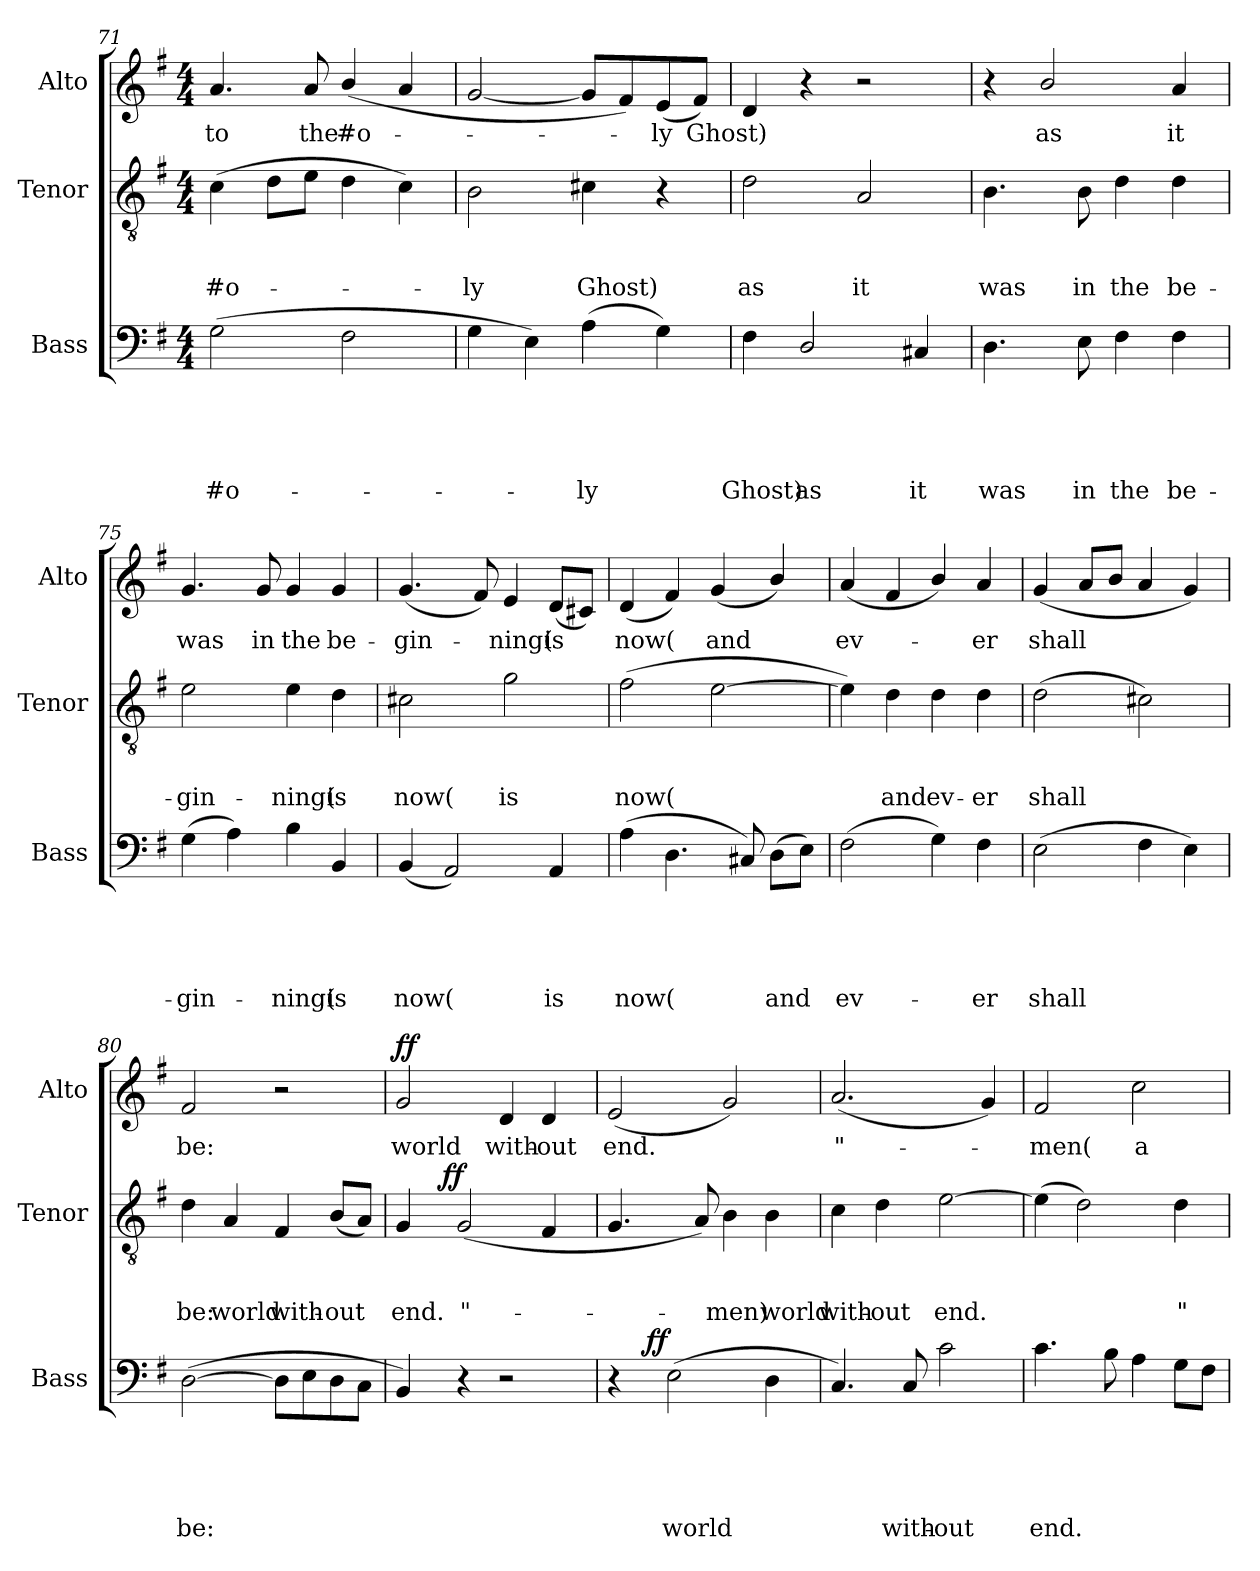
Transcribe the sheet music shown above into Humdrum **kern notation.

**kern	**text	**text	**text	**text	**text	**dynam	**kern	**text	**text	**text	**dynam	**kern	**text	**dynam
*part3	*part3	*part3	*part3	*part3	*part3	*part3	*part2	*part2	*part2	*part2	*part2	*part1	*part1	*part1
*staff3	*staff3	*staff3	*staff3	*staff3	*staff3	*staff3	*staff2	*staff2	*staff2	*staff2	*staff2	*staff1	*staff1	*staff1
*I"Bass	*	*	*	*	*	*	*I"Tenor	*	*	*	*	*I"Alto	*	*
*I'Bass	*	*	*	*	*	*	*I'Tenor	*	*	*	*	*I'Alto	*	*
*clefF4	*	*	*	*	*	*	*clefGv2	*	*	*	*	*clefG2	*	*
*k[f#]	*	*	*	*	*	*	*k[f#]	*	*	*	*	*k[f#]	*	*
*G:	*	*	*	*	*	*	*G:	*	*	*	*	*G:	*	*
*M4/4	*	*	*	*	*	*	*M4/4	*	*	*	*	*M4/4	*	*
=71	=71	=71	=71	=71	=71	=71	=71	=71	=71	=71	=71	=71	=71	=71
!	!	!	!	!	!LO:LY:b	!	!	!	!	!LO:LY:b	!	!	!LO:LY:b	!
(>2G\	.	.	.	.	#o-	.	(>4c\	.	.	#o-	.	4.a/	to	.
.	.	.	.	.	.	.	8d\L	.	.	.	.	.	.	.
!	!	!	!	!	!	!	!	!	!	!	!	!	!LO:LY:b	!
.	.	.	.	.	.	.	8e\J	.	.	.	.	8a/	the	.
!	!	!	!	!	!	!	!	!	!	!	!	!	!LO:LY:b	!
2F#\	.	.	.	.	.	.	4d\	.	.	.	.	(<4b/	#o-	.
.	.	.	.	.	.	.	4c\)	.	.	.	.	4a/	.	.
=72	=72	=72	=72	=72	=72	=72	=72	=72	=72	=72	=72	=72	=72	=72
!	!	!	!	!	!	!	!	!	!	!LO:LY:b	!	!	!	!
4G\	.	.	.	.	.	.	2B\	.	.	-ly	.	[<2g/	.	.
4E\)	.	.	.	.	.	.	.	.	.	.	.	.	.	.
!	!	!	!	!	!LO:LY:b	!	!	!	!	!LO:LY:b	!	!	!	!
(>4A\	.	.	.	.	-ly	.	4c#X\	.	.	Ghost)	.	8g/L]	.	.
.	.	.	.	.	.	.	.	.	.	.	.	8f#/)	.	.
!	!	!	!	!	!	!	!	!	!	!	!	!	!LO:LY:b	!
4G\)	.	.	.	.	.	.	4r	.	.	.	.	(<8e/	-ly	.
!	!	!	!	!	!	!	!	!	!	!	!	!	!LO:LY:b	!
.	.	.	.	.	.	.	.	.	.	.	.	8f#/J)	Ghost)	.
=73	=73	=73	=73	=73	=73	=73	=73	=73	=73	=73	=73	=73	=73	=73
!	!	!	!	!	!LO:LY:b	!	!	!	!	!LO:LY:b	!	!	!	!
4F#\	.	.	.	.	Ghost)	.	2d\	.	.	as	.	4d/	.	.
!	!	!	!	!	!LO:LY:b	!	!	!	!	!	!	!	!	!
2D/	.	.	.	.	as	.	.	.	.	.	.	4r	.	.
!	!	!	!	!	!	!	!	!	!	!LO:LY:b	!	!	!	!
.	.	.	.	.	.	.	2A/	.	.	it	.	2r	.	.
!	!	!	!	!	!LO:LY:b	!	!	!	!	!	!	!	!	!
4C#X/	.	.	.	.	it	.	.	.	.	.	.	.	.	.
=74	=74	=74	=74	=74	=74	=74	=74	=74	=74	=74	=74	=74	=74	=74
!	!	!	!	!	!LO:LY:b	!	!	!	!	!LO:LY:b	!	!	!	!
4.D\	.	.	.	.	was	.	4.B\	.	.	was	.	4r	.	.
!	!	!	!	!	!	!	!	!	!	!	!	!	!LO:LY:b	!
.	.	.	.	.	.	.	.	.	.	.	.	2b/	as	.
!	!	!	!	!	!LO:LY:b	!	!	!	!	!LO:LY:b	!	!	!	!
8E\	.	.	.	.	in	.	8B\	.	.	in	.	.	.	.
!	!	!	!	!	!LO:LY:b	!	!	!	!	!LO:LY:b	!	!	!	!
4F#\	.	.	.	.	the	.	4d\	.	.	the	.	.	.	.
!	!	!	!	!	!LO:LY:b	!	!	!	!	!LO:LY:b	!	!	!LO:LY:b	!
4F#\	.	.	.	.	be-	.	4d\	.	.	be-	.	4a/	it	.
!!LO:PB:g=z
=75	=75	=75	=75	=75	=75	=75	=75	=75	=75	=75	=75	=75	=75	=75
!	!	!	!	!	!LO:LY:b	!	!	!	!	!LO:LY:b	!	!	!LO:LY:b	!
(>4G\	.	.	.	.	-gin-	.	2e\	.	.	-gin-	.	4.g/	was	.
4A\)	.	.	.	.	.	.	.	.	.	.	.	.	.	.
!	!	!	!	!	!	!	!	!	!	!	!	!	!LO:LY:b	!
.	.	.	.	.	.	.	.	.	.	.	.	8g/	in	.
!	!	!	!	!	!LO:LY:b	!	!	!	!	!LO:LY:b	!	!	!LO:LY:b	!
4B\	.	.	.	.	-ning(	.	4e\	.	.	-ning(	.	4g/	the	.
!	!	!	!	!	!LO:LY:b	!	!	!	!	!LO:LY:b	!	!	!LO:LY:b	!
4BB/	.	.	.	.	is	.	4d\	.	.	is	.	4g/	be-	.
=76	=76	=76	=76	=76	=76	=76	=76	=76	=76	=76	=76	=76	=76	=76
!	!	!	!	!	!LO:LY:b	!	!	!	!	!LO:LY:b	!	!	!LO:LY:b	!
(<4BB/	.	.	.	.	now(	.	2c#X\	.	.	now(	.	(<4.g/	-gin-	.
2AA/)	.	.	.	.	.	.	.	.	.	.	.	.	.	.
.	.	.	.	.	.	.	.	.	.	.	.	8f#/)	.	.
!	!	!	!	!	!	!	!	!	!	!LO:LY:b	!	!	!LO:LY:b	!
.	.	.	.	.	.	.	2g\	.	.	is	.	4e/	-ning(	.
!	!	!	!	!	!LO:LY:b	!	!	!	!	!	!	!	!LO:LY:b	!
4AA/	.	.	.	.	is	.	.	.	.	.	.	(<8d/L	is	.
.	.	.	.	.	.	.	.	.	.	.	.	8c#X/J)	.	.
=77	=77	=77	=77	=77	=77	=77	=77	=77	=77	=77	=77	=77	=77	=77
!	!	!	!	!	!LO:LY:b	!	!	!	!	!LO:LY:b	!	!	!LO:LY:b	!
(>4A\	.	.	.	.	now(	.	(>2f#\	.	.	now(	.	(<4d/	now(	.
4.D\	.	.	.	.	.	.	.	.	.	.	.	4f#/)	.	.
!	!	!	!	!	!	!	!	!	!	!	!	!	!LO:LY:b	!
.	.	.	.	.	.	.	[>2e\	.	.	.	.	(<4g/	and	.
8C#X/)	.	.	.	.	.	.	.	.	.	.	.	.	.	.
!	!	!	!	!	!LO:LY:b	!	!	!	!	!	!	!	!	!
(>8D\L	.	.	.	.	and	.	.	.	.	.	.	4b/)	.	.
8E\J)	.	.	.	.	.	.	.	.	.	.	.	.	.	.
=78	=78	=78	=78	=78	=78	=78	=78	=78	=78	=78	=78	=78	=78	=78
!	!	!	!	!	!LO:LY:b	!	!	!	!	!	!	!	!LO:LY:b	!
(>2F#\	.	.	.	.	ev-	.	4e\])	.	.	.	.	(<4a/	ev-	.
!	!	!	!	!	!	!	!	!	!	!LO:LY:b	!	!	!	!
.	.	.	.	.	.	.	4d\	.	.	and	.	4f#/	.	.
!	!	!	!	!	!	!	!	!	!	!LO:LY:b	!	!	!	!
4G\)	.	.	.	.	.	.	4d\	.	.	ev-	.	4b/)	.	.
!	!	!	!	!	!LO:LY:b	!	!	!	!	!LO:LY:b	!	!	!LO:LY:b	!
4F#\	.	.	.	.	-er	.	4d\	.	.	-er	.	4a/	-er	.
=79	=79	=79	=79	=79	=79	=79	=79	=79	=79	=79	=79	=79	=79	=79
!	!	!	!	!	!LO:LY:b	!	!	!	!	!LO:LY:b	!	!	!LO:LY:b	!
(>2E\	.	.	.	.	shall	.	(>2d\	.	.	shall	.	(<4g/	shall	.
.	.	.	.	.	.	.	.	.	.	.	.	8a/L	.	.
.	.	.	.	.	.	.	.	.	.	.	.	8b/J	.	.
4F#\	.	.	.	.	.	.	2c#X\)	.	.	.	.	4a/	.	.
4E\)	.	.	.	.	.	.	.	.	.	.	.	4g/)	.	.
!!LO:LB:g=z
=80	=80	=80	=80	=80	=80	=80	=80	=80	=80	=80	=80	=80	=80	=80
!	!	!	!	!	!LO:LY:b	!	!	!	!	!LO:LY:b	!	!	!LO:LY:b	!
(>[>2D\	.	.	.	.	be:	.	4d\	.	.	be:	.	2f#/	be:	.
!	!	!	!	!	!	!	!	!	!	!LO:LY:b	!	!	!	!
.	.	.	.	.	.	.	4A/	.	.	world	.	.	.	.
!	!	!	!	!	!	!	!	!	!	!LO:LY:b	!	!	!	!
8D\L]	.	.	.	.	.	.	4F#/	.	.	with-	.	2r	.	.
8E\	.	.	.	.	.	.	.	.	.	.	.	.	.	.
!	!	!	!	!	!	!	!	!	!	!LO:LY:b	!	!	!	!
8D\	.	.	.	.	.	.	(<8B/L	.	.	-out	.	.	.	.
8C\J	.	.	.	.	.	.	8A/J)	.	.	.	.	.	.	.
=81	=81	=81	=81	=81	=81	=81	=81	=81	=81	=81	=81	=81	=81	=81
!	!	!	!	!	!	!	!	!	!	!LO:LY:b	!	!	!LO:LY:b	!LO:DY:a
*	*	*	*	*	*	*	*^	*	*	*	*	*	*	*
4BB/)	.	.	.	.	.	.	4G/	6ryy	.	.	end.	.	2g/	world	ff
.	.	.	.	.	.	.	.	24ryy	.	.	.	.	.	.	.
!	!	!	!	!	!	!	!	!	!	!	!	!LO:DY:a	!	!	!
.	.	.	.	.	.	.	.	3%2ryy	.	.	.	ff	.	.	.
!	!	!	!	!	!	!	!	!	!	!	!LO:LY:b	!	!	!	!
4r	.	.	.	.	.	.	(<2G/	.	.	.	"-	.	.	.	.
!	!	!	!	!	!	!	!	!	!	!	!	!	!	!LO:LY:b	!
2r	.	.	.	.	.	.	.	.	.	.	.	.	4d/	with-	.
!	!	!	!	!	!	!	!	!	!	!	!	!	!	!LO:LY:b	!
.	.	.	.	.	.	.	4F#/	.	.	.	.	.	4d/	-out	.
.	.	.	.	.	.	.	.	12.ryy	.	.	.	.	.	.	.
=82	=82	=82	=82	=82	=82	=82	=82	=82	=82	=82	=82	=82	=82	=82	=82
!	!	!	!	!	!	!	!	!	!	!	!	!	!	!LO:LY:b	!
*^	*	*	*	*	*	*	*v	*v	*	*	*	*	*	*	*
4r	6ryy	.	.	.	.	.	.	4.G/	.	.	.	.	(<2e/	end.	.
.	96ryy	.	.	.	.	.	.	.	.	.	.	.	.	.	.
!	!	!	!	!	!	!	!LO:DY:a	!	!	!	!	!	!	!	!
.	3%2ryy	.	.	.	.	.	ff	.	.	.	.	.	.	.	.
!	!	!	!	!	!	!LO:LY:b	!	!	!	!	!	!	!	!	!
(>2E\	.	.	.	.	.	world	.	.	.	.	.	.	.	.	.
.	.	.	.	.	.	.	.	8A/)	.	.	.	.	.	.	.
!	!	!	!	!	!	!	!	!	!	!	!LO:LY:b	!	!	!	!
.	.	.	.	.	.	.	.	4B\	.	.	-men)	.	2g/)	.	.
!	!	!	!	!	!	!	!	!	!	!	!LO:LY:b	!	!	!	!
4D\	.	.	.	.	.	.	.	4B\	.	.	world	.	.	.	.
.	12...ryy	.	.	.	.	.	.	.	.	.	.	.	.	.	.
=83	=83	=83	=83	=83	=83	=83	=83	=83	=83	=83	=83	=83	=83	=83	=83
!	!	!	!	!	!	!	!	!	!	!	!LO:LY:b	!	!	!LO:LY:b	!
*v	*v	*	*	*	*	*	*	*	*	*	*	*	*	*	*
4.C/)	.	.	.	.	.	.	4c\	.	.	with-	.	(<2.a/	"-	.
!	!	!	!	!	!	!	!	!	!	!LO:LY:b	!	!	!	!
.	.	.	.	.	.	.	4d\	.	.	-out	.	.	.	.
!	!	!	!	!	!LO:LY:b	!	!	!	!	!	!	!	!	!
8C/	.	.	.	.	with-	.	.	.	.	.	.	.	.	.
!	!	!	!	!	!LO:LY:b	!	!	!	!	!LO:LY:b	!	!	!	!
2c\	.	.	.	.	-out	.	[<2e\	.	.	end.	.	.	.	.
.	.	.	.	.	.	.	.	.	.	.	.	4g/)	.	.
!!LO:LB:g=z
=84	=84	=84	=84	=84	=84	=84	=84	=84	=84	=84	=84	=84	=84	=84
!	!	!	!	!	!LO:LY:b	!	!	!	!	!	!	!	!LO:LY:b	!
4.c\	.	.	.	.	end.	.	(>4e\]	.	.	.	.	2f#/	-men(	.
.	.	.	.	.	.	.	2d\)	.	.	.	.	.	.	.
8B\	.	.	.	.	.	.	.	.	.	.	.	.	.	.
!	!	!	!	!	!	!	!	!	!	!	!	!	!LO:LY:b:rj	!
4A\	.	.	.	.	.	.	.	.	.	.	.	2cc\	a-	.
!	!	!	!	!	!	!	!	!	!	!LO:LY:b	!	!	!	!
8G\L	.	.	.	.	.	.	4d\	.	.	"-	.	.	.	.
8F#\J	.	.	.	.	.	.	.	.	.	.	.	.	.	.
=	=	=	=	=	=	=	=	=	=	=	=	=	=	=
*-	*-	*-	*-	*-	*-	*-	*-	*-	*-	*-	*-	*-	*-	*-
